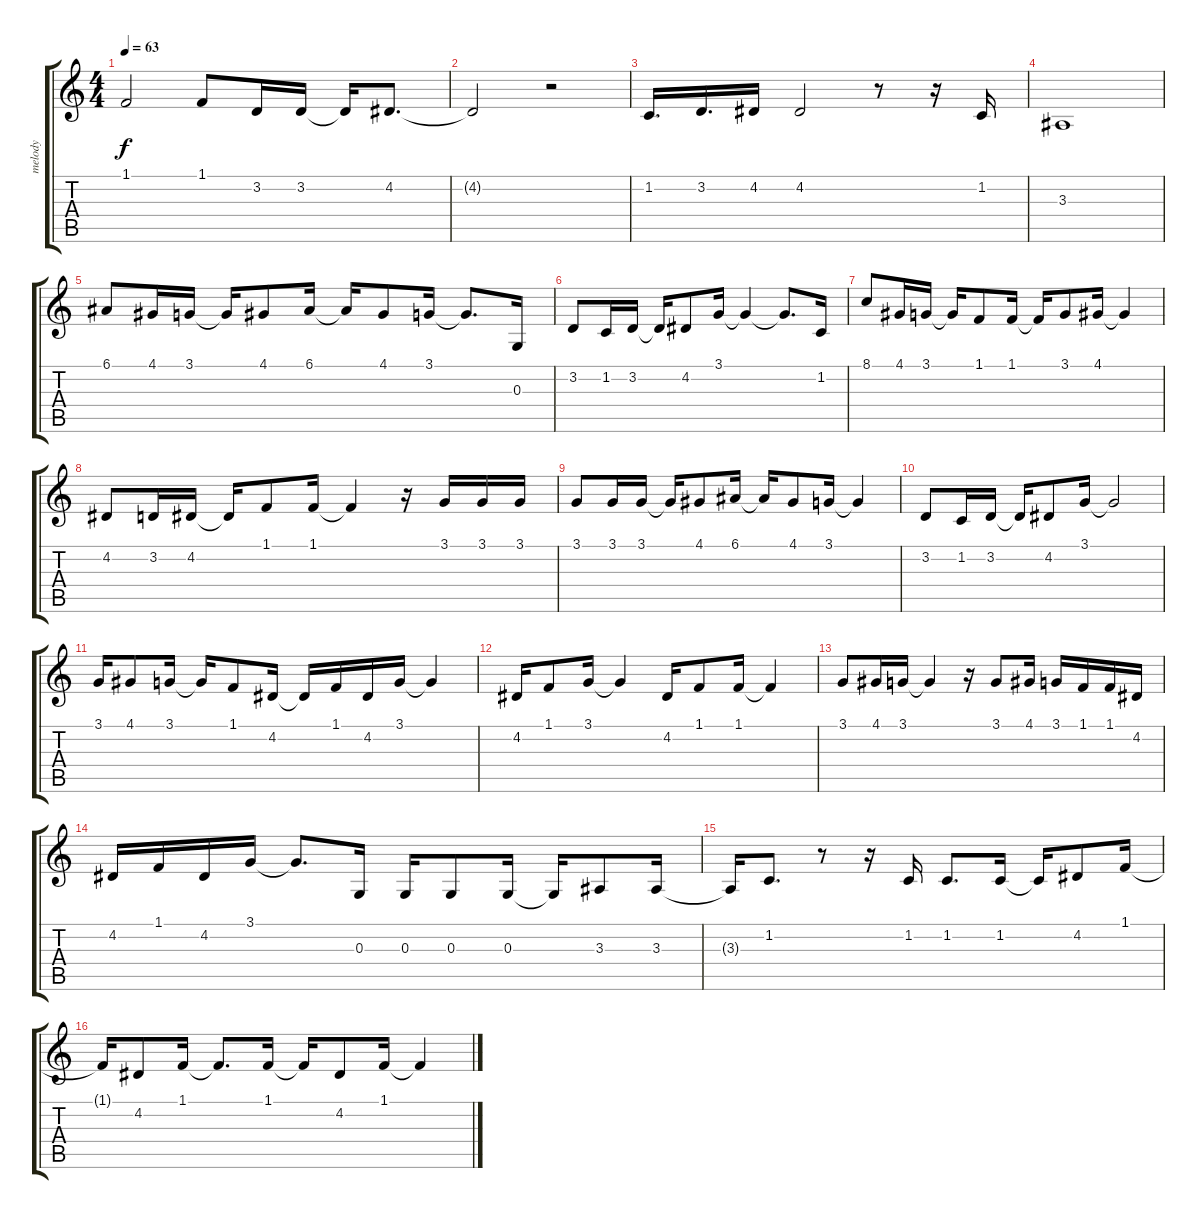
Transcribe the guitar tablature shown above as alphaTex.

\track ("melody" "melody") {instrument flute}
\staff {score tabs}
\tuning (E4 B3 G3 D3 A2 E2) {hide}
\ts (4 4)
\tempo 63
\clef g2
\ks c
1.1.2{dy f} 1.1.8 3.2.16 3.2.16 3.2{t}.16 4.2.8{d} |
4.2{t}.2 r.2 |
1.2.16{d} 3.2.16{d} 4.2.16 4.2.2 r.8 r.16 1.2.16 |
3.3.1 |
6.1.8 4.1.16 3.1.16 3.1{t}.16 4.1.8 6.1.16 6.1{t}.16 4.1.8 3.1.16 3.1{t}.8{d} 0.3.16 |
3.2.8 1.2.16 3.2.16 3.2{t}.16 4.2.8 3.1.16 3.1{t}.4 3.1{t}.8{d} 1.2.16 |
8.1.8 4.1.16 3.1.16 3.1{t}.16 1.1.8 1.1.16 1.1{t}.16 3.1.8 4.1.16 4.1{t}.4 |
4.2.8 3.2.16 4.2.16 4.2{t}.16 1.1.8 1.1.16 1.1{t}.4 r.16 3.1.16 3.1.16 3.1.16 |
3.1.8 3.1.16 3.1.16 3.1{t}.16 4.1.8 6.1.16 6.1{t}.16 4.1.8 3.1.16 3.1{t}.4 |
3.2.8 1.2.16 3.2.16 3.2{t}.16 4.2.8 3.1.16 3.1{t}.2 |
3.1.16 4.1.8 3.1.16 3.1{t}.16 1.1.8 4.2.16 4.2{t}.16 1.1.16 4.2.16 3.1.16 3.1{t}.4 |
4.2.16 1.1.8 3.1.16 3.1{t}.4 4.2.16 1.1.8 1.1.16 1.1{t}.4 |
3.1.8 4.1.16 3.1.16 3.1{t}.4 r.16 3.1.8 4.1.16 3.1.16 1.1.16 1.1.16 4.2.16 |
4.2.16 1.1.16 4.2.16 3.1.16 3.1{t}.8{d} 0.3.16 0.3.16 0.3.8 0.3.16 0.3{t}.16 3.3.8 3.3.16 |
3.3{t}.16 1.2.8{d} r.8 r.16 1.2.16 1.2.8{d} 1.2.16 1.2{t}.16 4.2.8 1.1.16 |
1.1{t}.16 4.2.8 1.1.16 1.1{t}.8{d} 1.1.16 1.1{t}.16 4.2.8 1.1.16 1.1{t}.4
